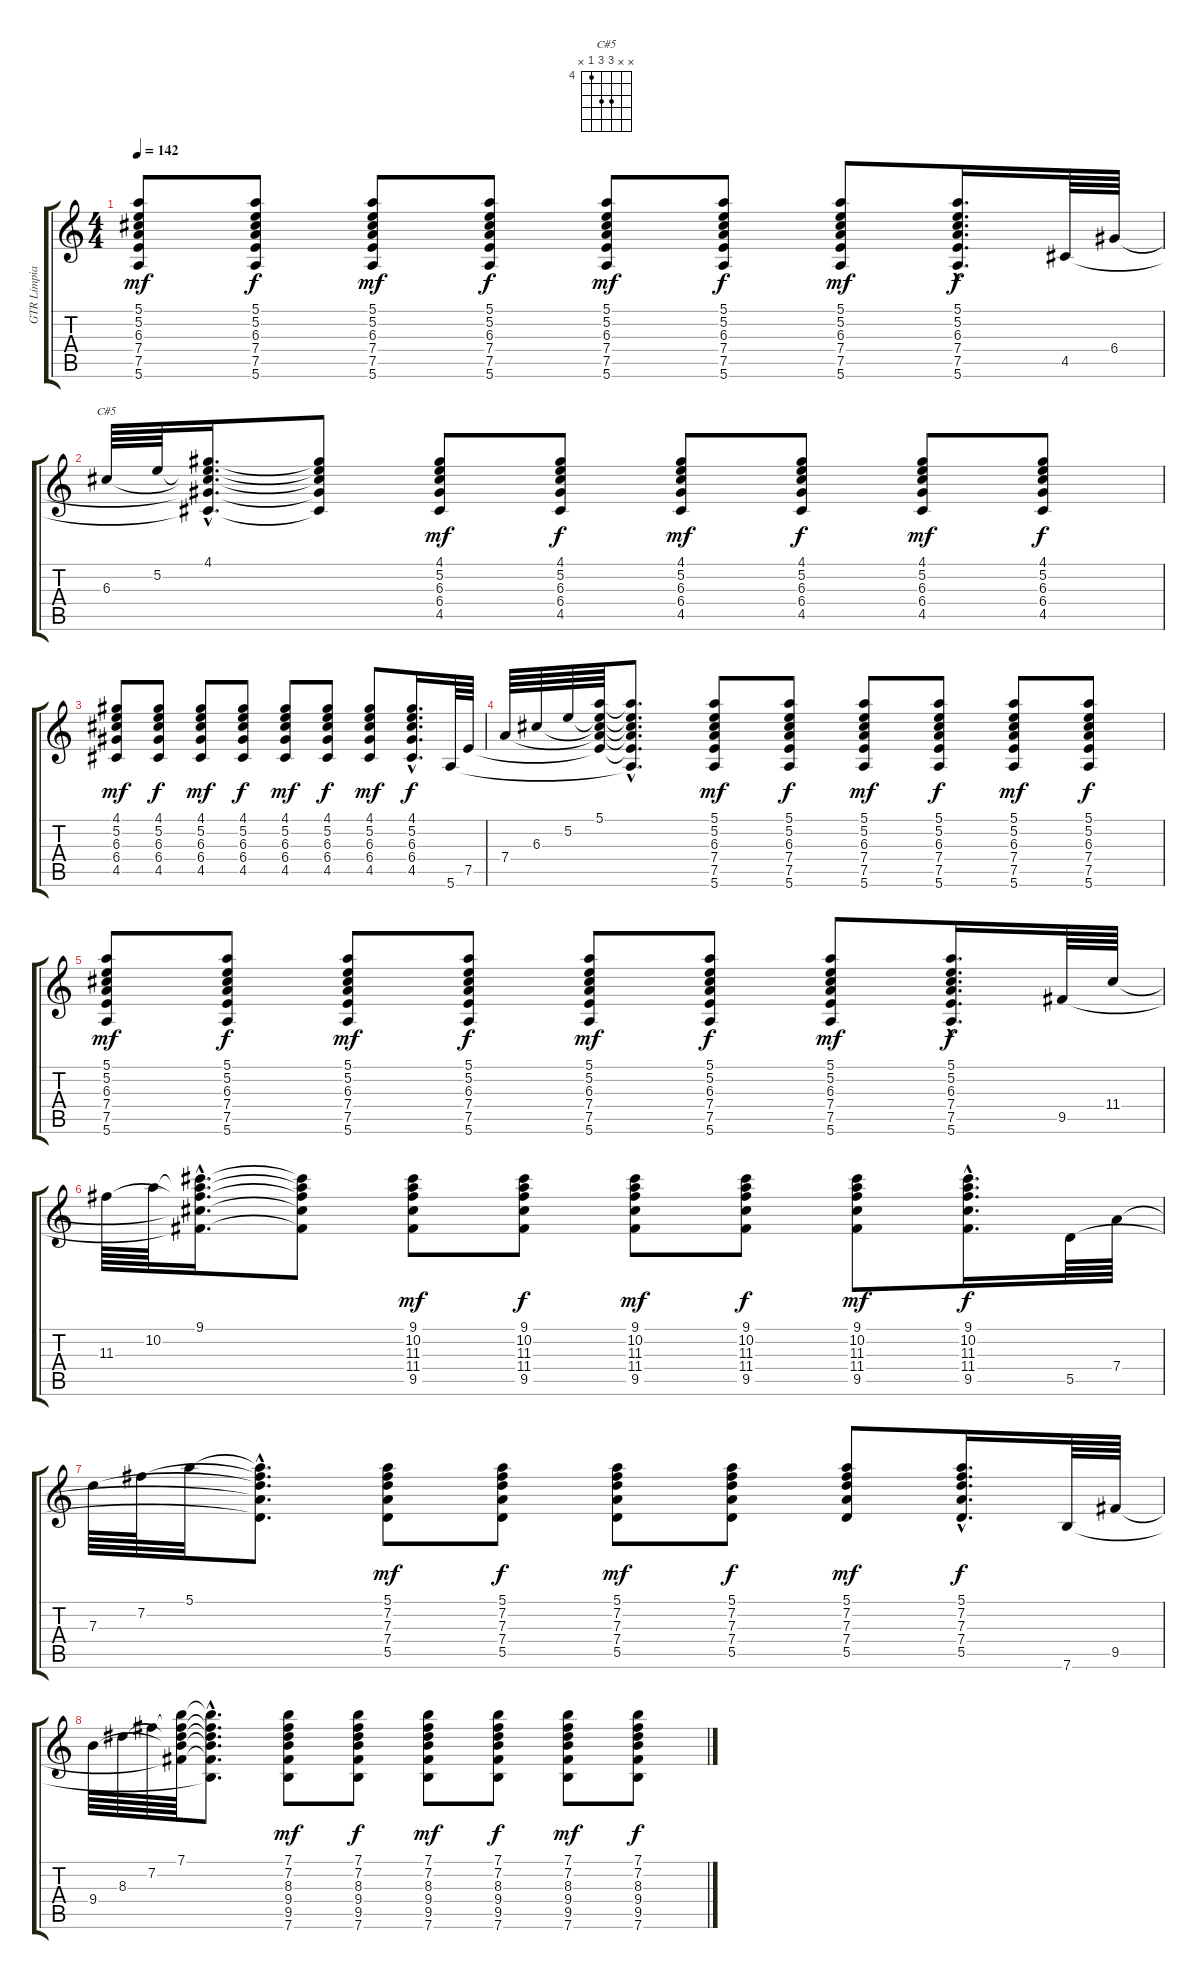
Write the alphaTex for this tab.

\track ("GTR Limpia" "GTR Limpia") {instrument acousticguitarsteel}
\staff {score tabs}
\tuning (E4 B3 G3 D3 A2 E2) {hide}
\chord ("C#5" x x 6 6 4 x) {firstfret 4}
\ts (4 4)
\tempo 142
\clef g2
\ks c
(5.1 5.2 6.3 7.4 7.5 5.6).8{dy mf} (5.1 5.2 6.3 7.4 7.5 5.6).8{dy f} (5.1 5.2 6.3 7.4 7.5 5.6).8{dy mf} (5.1 5.2 6.3 7.4 7.5 5.6).8{dy f} (5.1 5.2 6.3 7.4 7.5 5.6).8{dy mf} (5.1 5.2 6.3 7.4 7.5 5.6).8{dy f} (5.1 5.2 6.3 7.4 7.5 5.6).8{dy mf} (5.1{hac} 5.2{hac} 6.3{hac} 7.4{hac} 7.5{hac} 5.6{hac}).16{d dy f} 4.5.64 6.4.64 |
6.3.64{ch "C#5"} 5.2.64 (4.1{hac} 5.2{hac t} 6.3{hac t} 6.4{hac t} 4.5{hac t}).16{d} (4.1{t} 5.2{t} 6.3{t} 6.4{t} 4.5{t}).8 (4.1 5.2 6.3 6.4 4.5).8{dy mf} (4.1 5.2 6.3 6.4 4.5).8{dy f} (4.1 5.2 6.3 6.4 4.5).8{dy mf} (4.1 5.2 6.3 6.4 4.5).8{dy f} (4.1 5.2 6.3 6.4 4.5).8{dy mf} (4.1 5.2 6.3 6.4 4.5).8{dy f} |
(4.1 5.2 6.3 6.4 4.5).8{dy mf} (4.1 5.2 6.3 6.4 4.5).8{dy f} (4.1 5.2 6.3 6.4 4.5).8{dy mf} (4.1 5.2 6.3 6.4 4.5).8{dy f} (4.1 5.2 6.3 6.4 4.5).8{dy mf} (4.1 5.2 6.3 6.4 4.5).8{dy f} (4.1 5.2 6.3 6.4 4.5).8{dy mf} (4.1{hac} 5.2{hac} 6.3{hac} 6.4{hac} 4.5{hac}).16{d dy f} 5.6.64 7.5.64 |
7.4.64 6.3.64 5.2.64 (5.1 5.2{t} 6.3{t} 7.4{t} 7.5{t}).64 (5.1{hac t} 5.2{hac t} 6.3{hac t} 7.4{hac t} 7.5{hac t} 5.6{hac t}).8{d} (5.1 5.2 6.3 7.4 7.5 5.6).8{dy mf} (5.1 5.2 6.3 7.4 7.5 5.6).8{dy f} (5.1 5.2 6.3 7.4 7.5 5.6).8{dy mf} (5.1 5.2 6.3 7.4 7.5 5.6).8{dy f} (5.1 5.2 6.3 7.4 7.5 5.6).8{dy mf} (5.1 5.2 6.3 7.4 7.5 5.6).8{dy f} |
(5.1 5.2 6.3 7.4 7.5 5.6).8{dy mf} (5.1 5.2 6.3 7.4 7.5 5.6).8{dy f} (5.1 5.2 6.3 7.4 7.5 5.6).8{dy mf} (5.1 5.2 6.3 7.4 7.5 5.6).8{dy f} (5.1 5.2 6.3 7.4 7.5 5.6).8{dy mf} (5.1 5.2 6.3 7.4 7.5 5.6).8{dy f} (5.1 5.2 6.3 7.4 7.5 5.6).8{dy mf} (5.1{hac} 5.2{hac} 6.3{hac} 7.4{hac} 7.5{hac} 5.6{hac}).16{d dy f} 9.5.64 11.4.64 |
11.3.64 10.2.64 (9.1{hac} 10.2{hac t} 11.3{hac t} 11.4{hac t} 9.5{hac t}).16{d} (9.1{t} 10.2{t} 11.3{t} 11.4{t} 9.5{t}).8 (9.1 10.2 11.3 11.4 9.5).8{dy mf} (9.1 10.2 11.3 11.4 9.5).8{dy f} (9.1 10.2 11.3 11.4 9.5).8{dy mf} (9.1 10.2 11.3 11.4 9.5).8{dy f} (9.1 10.2 11.3 11.4 9.5).8{dy mf} (9.1{hac} 10.2{hac} 11.3{hac} 11.4{hac} 9.5{hac}).16{d dy f} 5.5.64 7.4.64 |
7.3.64 7.2.64 5.1.32 (5.1{hac t} 7.2{hac t} 7.3{hac t} 7.4{hac t} 5.5{hac t}).8{d} (5.1 7.2 7.3 7.4 5.5).8{dy mf} (5.1 7.2 7.3 7.4 5.5).8{dy f} (5.1 7.2 7.3 7.4 5.5).8{dy mf} (5.1 7.2 7.3 7.4 5.5).8{dy f} (5.1 7.2 7.3 7.4 5.5).8{dy mf} (5.1{hac} 7.2{hac} 7.3{hac} 7.4{hac} 5.5{hac}).16{d dy f} 7.6.64 9.5.64 |
9.4.64 8.3.64 7.2.64 (7.1 7.2{t} 8.3{t} 9.4{t} 9.5{t}).64 (7.1{hac t} 7.2{hac t} 8.3{hac t} 9.4{hac t} 9.5{hac t} 7.6{hac t}).8{d} (7.1 7.2 8.3 9.4 9.5 7.6).8{dy mf} (7.1 7.2 8.3 9.4 9.5 7.6).8{dy f} (7.1 7.2 8.3 9.4 9.5 7.6).8{dy mf} (7.1 7.2 8.3 9.4 9.5 7.6).8{dy f} (7.1 7.2 8.3 9.4 9.5 7.6).8{dy mf} (7.1 7.2 8.3 9.4 9.5 7.6).8{dy f}
